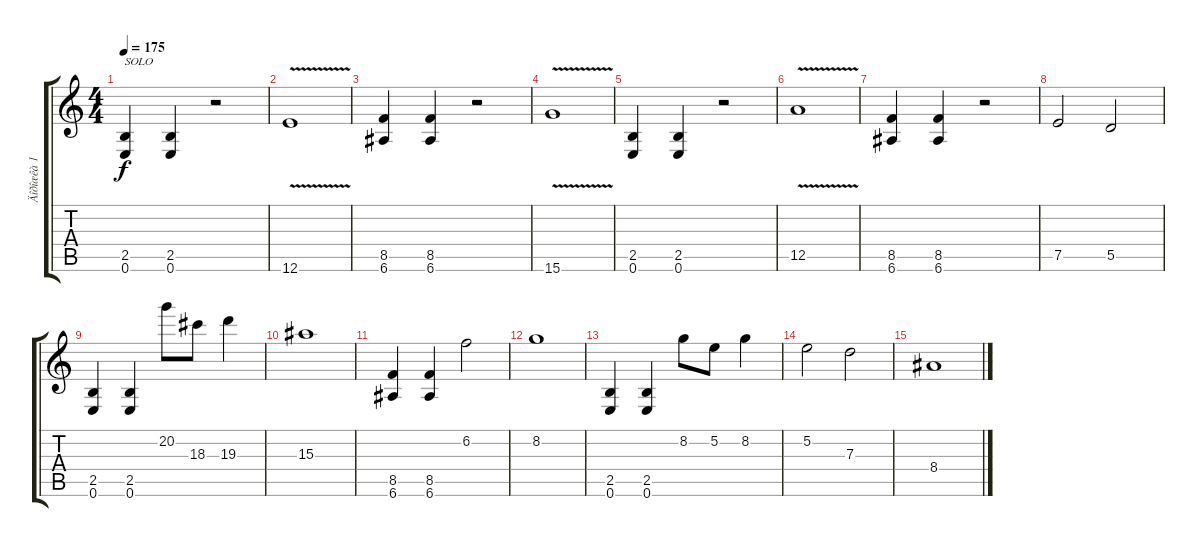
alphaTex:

\track ("Äîðîæêà 1" "Äîðîæêà 1") {instrument overdrivenguitar}
\staff {score tabs}
\tuning (E4 B3 G3 D3 A2 E2) {hide}
\ts (4 4)
\tempo 175
\clef g2
\ks c
(2.5 0.6).4{txt "SOLO" dy f} (2.5 0.6).4 r.2 |
12.6{v}.1 |
(8.5 6.6).4 (8.5 6.6).4 r.2 |
15.6{v}.1 |
(2.5 0.6).4 (2.5 0.6).4 r.2 |
12.5{v}.1 |
(8.5 6.6).4 (8.5 6.6).4 r.2 |
7.5.2 5.5.2 |
(2.5 0.6).4 (2.5 0.6).4 20.2.8 18.3.8 19.3.4 |
15.3.1 |
(8.5 6.6).4 (8.5 6.6).4 6.2.2 |
8.2.1 |
(2.5 0.6).4 (2.5 0.6).4 8.2.8 5.2.8 8.2.4 |
5.2.2 7.3.2 |
8.4.1
